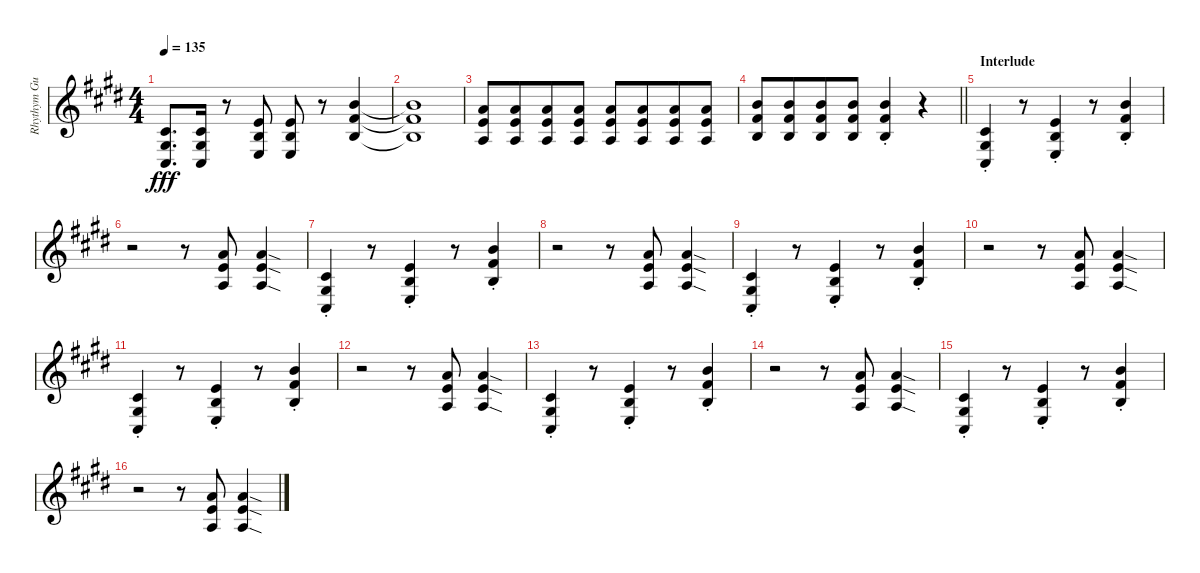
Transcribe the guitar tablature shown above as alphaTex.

\track ("Rhythym Guitar (R)" "Rhythym Gu") {instrument distortionguitar}
\staff {score}
\tuning (Eb4 Bb3 Gb3 Db3 Ab2 Db2) {hide}
\ts (4 4)
\tempo 135
\clef g2
\ks c#minor
(0.4 0.5 0.6).8{d dy fff} (0.4 0.5 0.6).16 r.8 (3.4 3.5 3.6).8 (3.4 3.5 3.6).8 r.8 (5.3 5.4 3.5).4 |
(5.3{t} 5.4{t} 3.5{t}).1 |
(3.3 3.4 1.5).8 (3.3 3.4 1.5).8{beam merge} (3.3 3.4 1.5).8 (3.3 3.4 1.5).8 (3.3 3.4 1.5).8 (3.3 3.4 1.5).8{beam merge} (3.3 3.4 1.5).8 (3.3 3.4 1.5).8 |
\barLineRight lightlight
(5.3 5.4 3.5).8 (5.3 5.4 3.5).8{beam merge} (5.3 5.4 3.5).8 (5.3 5.4 3.5).8 (5.3{st} 5.4{st} 3.5{st}).4 r.4 |
\section ("" "Interlude")
(0.4{st} 0.5{st} 0.6{st}).4{balance 8 instrument overdrivenguitar} r.8 (3.4{st} 3.5{st} 3.6{st}).4 r.8 (5.3{st} 5.4{st} 3.5{st}).4 |
r.2 r.8 (8.4 8.5 8.6).8 (8.4{sod} 8.5{sod} 8.6{sod}).4 |
(0.4{st} 0.5{st} 0.6{st}).4 r.8 (3.4{st} 3.5{st} 3.6{st}).4 r.8 (5.3{st} 5.4{st} 3.5{st}).4 |
r.2 r.8 (8.4 8.5 8.6).8 (8.4{sod} 8.5{sod} 8.6{sod}).4 |
(0.4{st} 0.5{st} 0.6{st}).4 r.8 (3.4{st} 3.5{st} 3.6{st}).4 r.8 (5.3{st} 5.4{st} 3.5{st}).4 |
r.2 r.8 (8.4 8.5 8.6).8 (8.4{sod} 8.5{sod} 8.6{sod}).4 |
(0.4{st} 0.5{st} 0.6{st}).4 r.8 (3.4{st} 3.5{st} 3.6{st}).4 r.8 (5.3{st} 5.4{st} 3.5{st}).4 |
r.2 r.8 (8.4 8.5 8.6).8 (8.4{sod} 8.5{sod} 8.6{sod}).4 |
(0.4{st} 0.5{st} 0.6{st}).4{balance 16} r.8 (3.4{st} 3.5{st} 3.6{st}).4 r.8 (5.3{st} 5.4{st} 3.5{st}).4 |
r.2 r.8 (8.4 8.5 8.6).8 (8.4{sod} 8.5{sod} 8.6{sod}).4 |
(0.4{st} 0.5{st} 0.6{st}).4 r.8 (3.4{st} 3.5{st} 3.6{st}).4 r.8 (5.3{st} 5.4{st} 3.5{st}).4 |
r.2 r.8 (8.4 8.5 8.6).8 (8.4{sod} 8.5{sod} 8.6{sod}).4
